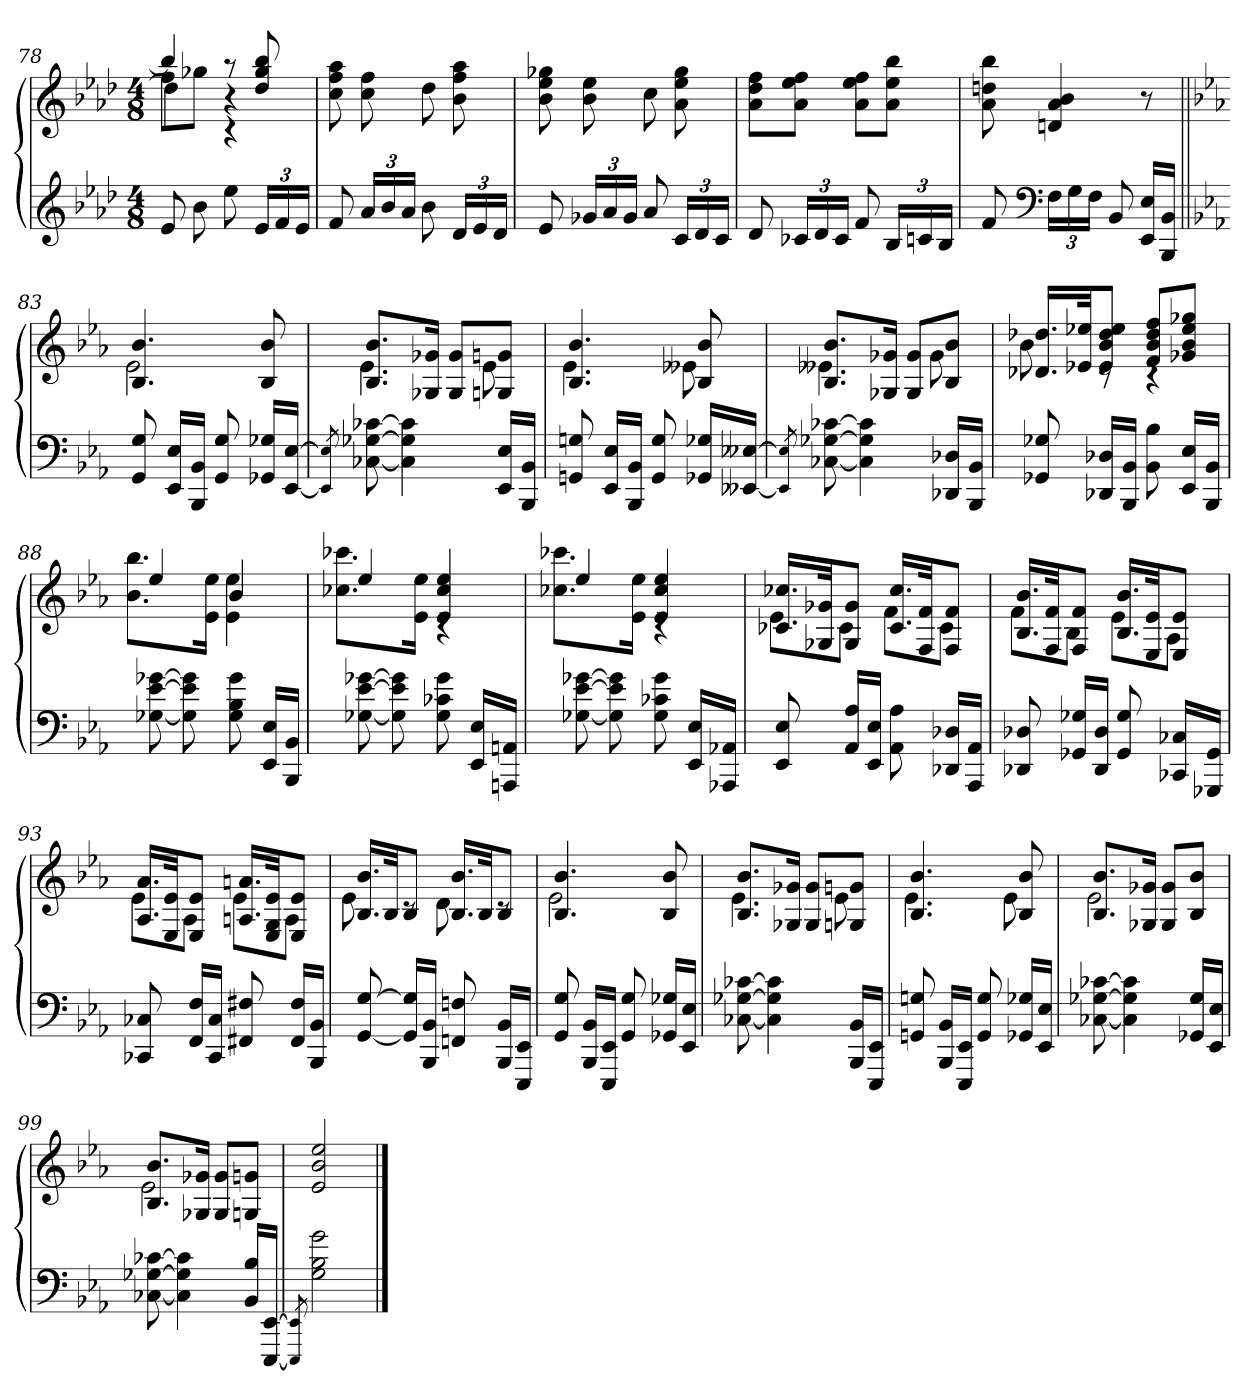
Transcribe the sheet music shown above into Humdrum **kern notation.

**kern	**kern
*part1	*part1
*staff2	*staff1
*clefG2	*clefG2
*k[b-e-a-d-]	*k[b-e-a-d-]
*M4/8	*M4/8
=78	=78
*	*^
*	*	*^
8e-	4bb-]	8ffL	4dd-\]
8b-	.	8gg-XJ	.
8ee-	8raa	4rc	4r
24e-/LL	8dd- 8gg- 8bb-	.	.
24f/	.	.	.
24e-/JJ	.	.	.
*	*v	*v	*v
=79	=79
8f	8cc 8ff 8aa-
24a-/LL	8cc 8ff
24b-/	.
24a-/JJ	.
8b-	8dd-
24d-/LL	8b- 8ff 8aa-
24e-/	.
24d-/JJ	.
=80	=80
8e-	8b- 8ee- 8gg-X
24g-X/LL	8b- 8ee-
24a-/	.
24g-/JJ	.
8a-	8cc
24c/LL	8a- 8ee- 8gg-
24d-/	.
24c/JJ	.
=81	=81
8d-	8a- 8dd- 8ffL
24c-X/LL	8a- 8ee- 8ffJ
24d-/	.
24c-/JJ	.
8f	8a- 8ee- 8ffL
24B-/LL	8a- 8ee- 8bb-J
24cn/	.
24B-/JJ	.
=82	=82
8f	8a- 8ddn 8bb-
*clefF4	*
24F\LL	4dn 4a- 4b-
24G\	.
24F\JJ	.
8BB-	.
16EE-/ 16E-/LL	8r
16BBB-/ 16BB-/JJ	.
=83||	=83||
*k[b-e-a-]	*k[b-e-a-]
*	*^
8GG 8G	4.B- 4.b-	2e-
16EE-/ 16E-/LL	.	.
16BBB-/ 16BB-/JJ	.	.
8GG 8G	.	.
16GG-X/ 16G-X/LL	8B- 8b-	.
[16EE-/ [16E-/JJ	.	.
=84	=84	=84
8qEE-]/ 8qE-]/	.	.
[8C-X [8G-X [8c-X	8.B- 8.b-L	4.e-
4C-] 4G-] 4c-]	.	.
.	16G-X 16g-XJk	.
.	8G- 8g-L	.
16EE-/ 16E-/LL	8Gn 8gnJ	8e-
16BBB-/ 16BB-/JJ	.	.
=85	=85	=85
8GGn 8Gn	4.B- 4.b-	4.e-
16EE-/ 16E-/LL	.	.
16BBB-/ 16BB-/JJ	.	.
8GG 8G	.	.
16GG-X/ 16G-X/LL	8B- 8b-	8e--X
[16EE--X/ [16E--X/JJ	.	.
=86	=86	=86
8qEE--]/ 8qE--]/	.	.
[8C-X [8G-X [8c-X	8.B- 8.b-L	4.e--X
4C-] 4G-] 4c-]	.	.
.	16G-X 16g-XJk	.
.	8G- 8g-L	.
16DD-X/ 16D-X/LL	8B- 8b-J	8g-
16BBB-/ 16BB-/JJ	.	.
=87	=87	=87
8GG-X 8G-X	16.d-X 16.dd-XLL	8b-
.	32e-X 32ee-XJK	.
16DD-X/ 16D-X/LL	8e- 8b- 8dd- 8ee-J	8rc
16BBB-/ 16BB-/JJ	.	.
8BB- 8B-	8f 8b- 8dd- 8ffL	4rc
16EE-/ 16E-/LL	8g-X 8b- 8ee- 8gg-XJ	.
16BBB-/ 16BB-/JJ	.	.
=88	=88	=88
[8G-X [8e- [8g-X	4ee-	8.b- 8.bb-L
8G-] 8e-] 8g-]	.	.
.	.	16e- 16ee-Jk
8G- 8B- 8g-	4b-	4e- 4ee-
16EE-/ 16E-/LL	.	.
16BBB-/ 16BB-/JJ	.	.
=89	=89	=89
[8G-X [8e- [8g-X	4ee-	8.cc-X 8.ccc-XL
8G-] 8e-] 8g-]	.	.
.	.	16e- 16ee-Jk
8G- 8c-X 8g-	4e- 4cc- 4ee-	4rc
16EE-/ 16E-/LL	.	.
16AAAn/ 16AAn/JJ	.	.
=90	=90	=90
[8G-X [8e- [8g-X	4ee-	8.cc-X 8.ccc-XL
8G-] 8e-] 8g-]	.	.
.	.	16e- 16ee-Jk
8G- 8c-X 8g-	4e- 4cc- 4ee-	4rc
16EE-/ 16E-/LL	.	.
16AAA-X/ 16AA-X/JJ	.	.
=91	=91	=91
8EE- 8E-	16.c-X 16.cc-XLL	8e-L
.	32G-X 32g-XJK	.
16AA-/ 16A-/LL	8G- 8g-J	8c-J
16EE-/ 16E-/JJ	.	.
8AA- 8A-	16.c- 16.cc-LL	8fL
.	32F 32fJK	.
16DD-X/ 16D-X/LL	8F 8fJ	8c-J
16AAA-/ 16AA-/JJ	.	.
=92	=92	=92
8DD-X 8D-X	16.B- 16.b-LL	8fL
.	32F 32fJK	.
16GG-X/ 16G-X/LL	8F 8fJ	8B-J
16DD-/ 16D-/JJ	.	.
8GG- 8G-	16.B- 16.b-LL	8e-L
.	32E- 32e-JK	.
16CC-X/ 16C-X/LL	8E- 8e-J	8A-J
16GGG-X/ 16GG-/JJ	.	.
=93	=93	=93
8CC-X 8C-X	16.A- 16.a-LL	8e-L
.	32E- 32e-JK	.
16FF/ 16F/LL	8E- 8e-J	8A-J
16CC-/ 16C-/JJ	.	.
8FF#X 8F#X	16.An 16.anLL	8e-L
.	32E- 32G 32e-JK	.
16FF#/ 16F#/LL	8E- 8e-J	8AJ
16BBB-/ 16BB-/JJ	.	.
=94	=94	=94
[8GG [8G	16.B- 16.b-LL	8e-
.	32B-JK	.
16GG]/ 16G]/LL	8B-J	8rc
16BBB-/ 16BB-/JJ	.	.
8FFn 8Fn	16.B- 16.b-LL	8d
.	32B-JK	.
16BBB-/ 16BB-/LL	8B-J	8rc
16EEE-/ 16EE-/JJ	.	.
=95	=95	=95
8GG 8G	4.B- 4.b-	2e-
16BBB-/ 16BB-/LL	.	.
16EEE-/ 16EE-/JJ	.	.
8GG 8G	.	.
16GG-X/ 16G-X/LL	8B- 8b-	.
16EE-/ 16E-/JJ	.	.
=96	=96	=96
[8C-X [8G-X [8c-X	8.B- 8.b-L	4.e-
4C-] 4G-] 4c-]	.	.
.	16G-X 16g-XJk	.
.	8G- 8g-L	.
16BBB-/ 16BB-/LL	8Gn 8gnJ	8e-
16EEE-/ 16EE-/JJ	.	.
=97	=97	=97
8GGn 8Gn	4.B- 4.b-	4.e-
16BBB-/ 16BB-/LL	.	.
16EEE-/ 16EE-/JJ	.	.
8GG 8G	.	.
16GG-X/ 16G-X/LL	8B- 8b-	8e-
16EE-/ 16E-/JJ	.	.
=98	=98	=98
[8C-X [8G-X [8c-X	8.B- 8.b-L	2e-
4C-] 4G-] 4c-]	.	.
.	16G-X 16g-XJk	.
.	8G- 8g-L	.
16GG-X/ 16G-/LL	8B- 8b-J	.
16EE-/ 16E-/JJ	.	.
=99	=99	=99
[8C-X [8G-X [8c-X	8.B- 8.b-L	2e-
4C-] 4G-] 4c-]	.	.
.	16G-X 16g-XJk	.
.	8G- 8g-L	.
16BB-/ 16B-/LL	8Gn 8gnJ	.
[16EEE-/ [16EE-/JJ	.	.
*	*v	*v
=100	=100
8qEEE-]/ 8qEE-]/	.
2G 2B- 2g	2e- 2b- 2ee-
==	==
*-	*-
